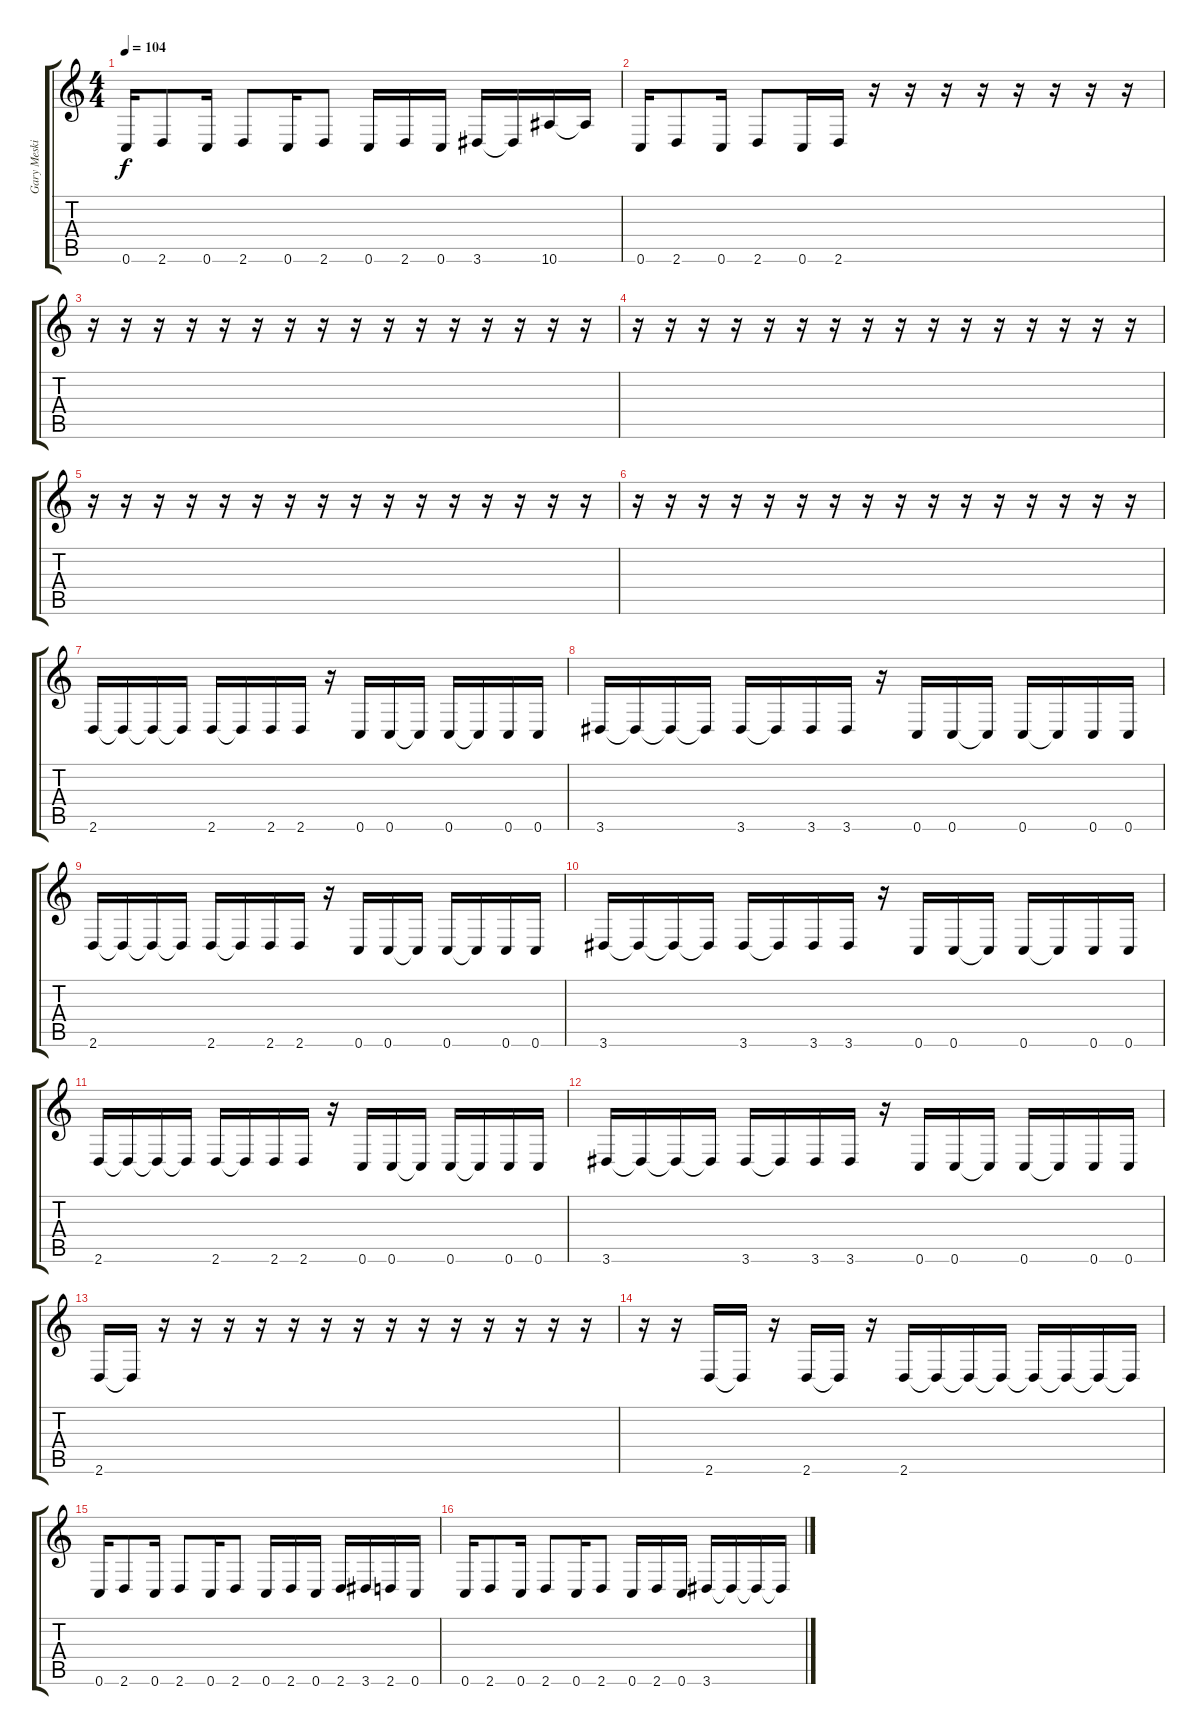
\track ("Gary Meskil" "Gary Meski") {instrument electricbasspick}
\staff {score tabs}
\tuning (C4 G3 Eb3 Bb2 F2 C2) {hide}
\ts (4 4)
\tempo 104
\clef g2
\ks c
0.6.16{dy f} 2.6.8 0.6.16 2.6.8 0.6.16 2.6.8 0.6.16 2.6.16 0.6.16 3.6.16 3.6{t}.16 10.6.16 10.6{t}.16 |
0.6.16 2.6.8 0.6.16 2.6.8 0.6.16 2.6.16 r.16 r.16 r.16 r.16 r.16 r.16 r.16 r.16 |
r.16 r.16 r.16 r.16 r.16 r.16 r.16 r.16 r.16 r.16 r.16 r.16 r.16 r.16 r.16 r.16 |
r.16 r.16 r.16 r.16 r.16 r.16 r.16 r.16 r.16 r.16 r.16 r.16 r.16 r.16 r.16 r.16 |
r.16 r.16 r.16 r.16 r.16 r.16 r.16 r.16 r.16 r.16 r.16 r.16 r.16 r.16 r.16 r.16 |
r.16 r.16 r.16 r.16 r.16 r.16 r.16 r.16 r.16 r.16 r.16 r.16 r.16 r.16 r.16 r.16 |
2.6.16 2.6{t}.16 2.6{t}.16 2.6{t}.16 2.6.16 2.6{t}.16 2.6.16 2.6.16 r.16 0.6.16 0.6.16 0.6{t}.16 0.6.16 0.6{t}.16 0.6.16 0.6.16 |
3.6.16 3.6{t}.16 3.6{t}.16 3.6{t}.16 3.6.16 3.6{t}.16 3.6.16 3.6.16 r.16 0.6.16 0.6.16 0.6{t}.16 0.6.16 0.6{t}.16 0.6.16 0.6.16 |
2.6.16 2.6{t}.16 2.6{t}.16 2.6{t}.16 2.6.16 2.6{t}.16 2.6.16 2.6.16 r.16 0.6.16 0.6.16 0.6{t}.16 0.6.16 0.6{t}.16 0.6.16 0.6.16 |
3.6.16 3.6{t}.16 3.6{t}.16 3.6{t}.16 3.6.16 3.6{t}.16 3.6.16 3.6.16 r.16 0.6.16 0.6.16 0.6{t}.16 0.6.16 0.6{t}.16 0.6.16 0.6.16 |
2.6.16 2.6{t}.16 2.6{t}.16 2.6{t}.16 2.6.16 2.6{t}.16 2.6.16 2.6.16 r.16 0.6.16 0.6.16 0.6{t}.16 0.6.16 0.6{t}.16 0.6.16 0.6.16 |
3.6.16 3.6{t}.16 3.6{t}.16 3.6{t}.16 3.6.16 3.6{t}.16 3.6.16 3.6.16 r.16 0.6.16 0.6.16 0.6{t}.16 0.6.16 0.6{t}.16 0.6.16 0.6.16 |
2.6.16 2.6{t}.16 r.16 r.16 r.16 r.16 r.16 r.16 r.16 r.16 r.16 r.16 r.16 r.16 r.16 r.16 |
r.16 r.16 2.6.16 2.6{t}.16 r.16 2.6.16 2.6{t}.16 r.16 2.6.16 2.6{t}.16 2.6{t}.16 2.6{t}.16 2.6{t}.16 2.6{t}.16 2.6{t}.16 2.6{t}.16 |
0.6.16 2.6.8 0.6.16 2.6.8 0.6.16 2.6.8 0.6.16 2.6.16 0.6.16 2.6.16 3.6.16 2.6.16 0.6.16 |
0.6.16 2.6.8 0.6.16 2.6.8 0.6.16 2.6.8 0.6.16 2.6.16 0.6.16 3.6.16 3.6{t}.16 3.6{t}.16 3.6{t}.16
